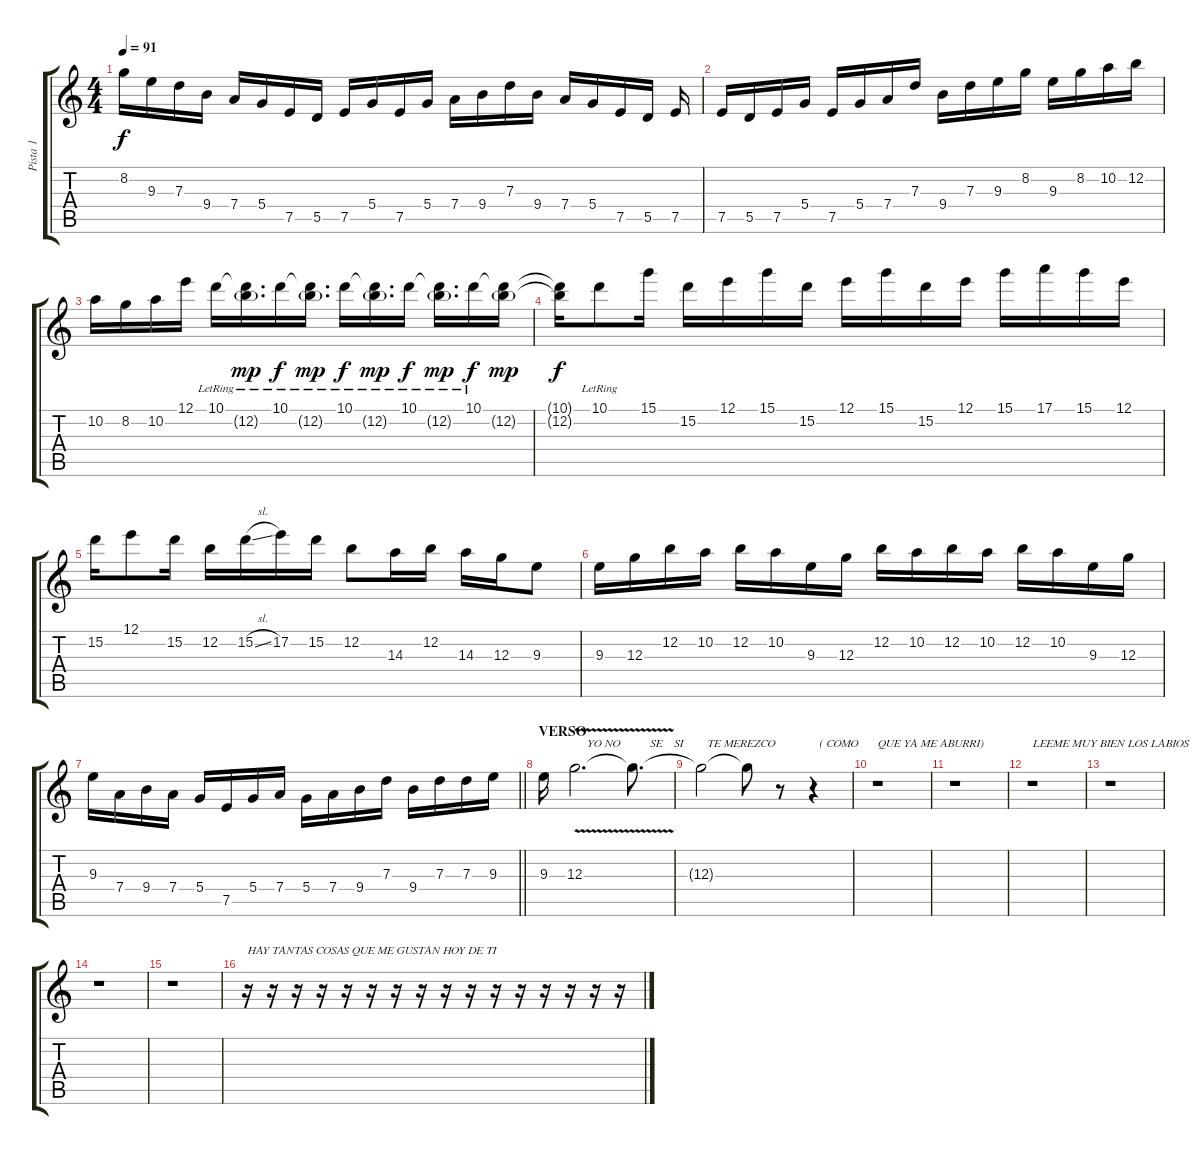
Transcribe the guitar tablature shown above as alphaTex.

\track ("Pista 1" "Pista 1") {instrument electricguitarclean}
\staff {score tabs}
\tuning (E4 B3 G3 D3 A2 E2) {hide}
\ts (4 4)
\tempo 91
\clef g2
\ks c
8.2.16{dy f} 9.3.16 7.3.16 9.4.16 7.4.16 5.4.16 7.5.16 5.5.16 7.5.16 5.4.16 7.5.16 5.4.16 7.4.16 9.4.16 7.3.16 9.4.16 7.4.16 5.4.16 7.5.16 5.5.16 7.5.16 |
7.5.16 5.5.16 7.5.16 5.4.16 7.5.16 5.4.16 7.4.16 7.3.16 9.4.16 7.3.16 9.3.16 8.2.16 9.3.16 8.2.16 10.2.16 12.2.16 |
10.2.16 8.2.16 10.2.16 12.1.16 10.1{lr}.16 (10.1{t} 12.2{g lr}).16{d dy mp} 10.1{lr}.16{dy f} (10.1{t} 12.2{g lr}).16{d dy mp} 10.1{lr}.16{dy f} (10.1{t} 12.2{g lr}).16{d dy mp} 10.1{lr}.16{dy f} (10.1{t} 12.2{g lr}).16{d dy mp} 10.1{lr}.16{dy f} (10.1{t} 12.2{g}).16{dy mp} |
(10.1{t} 12.2{t}).16{dy f} 10.1{lr}.8 15.1.16 15.2.16 12.1.16 15.1.16 15.2.16 12.1.16 15.1.16 15.2.16 12.1.16 15.1.16 17.1.16 15.1.16 12.1.16 |
15.2.16 12.1.8 15.2.16 12.2.16 15.2{sl}.16 17.2.16 15.2.16 12.2.8 14.3.16 12.2.16 14.3.16 12.3.16 9.3.8 |
9.3.16 12.3.16 12.2.16 10.2.16 12.2.16 10.2.16 9.3.16 12.3.16 12.2.16 10.2.16 12.2.16 10.2.16 12.2.16 10.2.16 9.3.16 12.3.16 |
\barLineRight lightlight
9.3.16 7.4.16 9.4.16 7.4.16 5.4.16 7.5.16 5.4.16 7.4.16 5.4.16 7.4.16 9.4.16 7.3.16 9.4.16 7.3.16 7.3.16 9.3.16 |
\section ("" "VERSO")
9.3.16 12.3{v}.2{d txt "    YO NO"} 12.3{t}.8{d txt "      SE    SI"} |
12.3{t}.2{txt "  TE MEREZCO"} 12.3{t}.8 r.8 r.4{txt "  ( COMO "} |
r.1{txt "QUE YA ME ABURRI)"} |
r.1 |
r.1{txt "LEEME MUY BIEN LOS LABIOS"} |
r.1 |
r.1 |
r.1 |
r.16{txt "HAY TANTAS COSAS QUE ME GUSTAN HOY DE TI"} r.16 r.16 r.16 r.16 r.16 r.16 r.16 r.16 r.16 r.16 r.16 r.16 r.16 r.16 r.16
